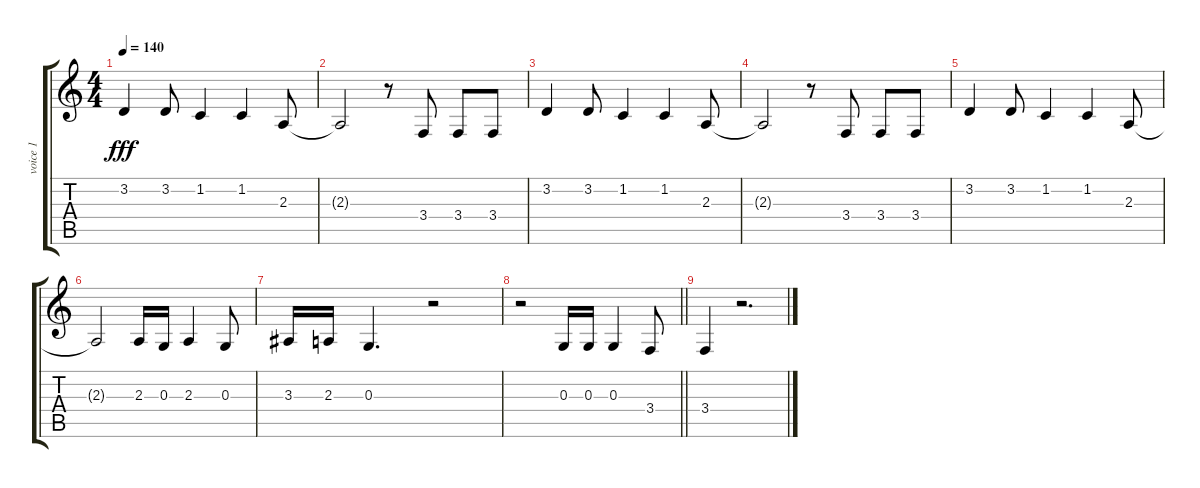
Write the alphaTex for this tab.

\track ("voice 1 " "voice 1 ") {instrument altosax}
\staff {score tabs}
\tuning (E4 B3 G3 D3 A2 E2) {hide}
\ts (4 4)
\tempo 140
\clef g2
\ks c
3.2.4{dy fff} 3.2.8 1.2.4 1.2.4 2.3.8 |
2.3{t}.2 r.8 3.4.8 3.4.8 3.4.8 |
3.2.4 3.2.8 1.2.4 1.2.4 2.3.8 |
2.3{t}.2 r.8 3.4.8 3.4.8 3.4.8 |
3.2.4 3.2.8 1.2.4 1.2.4 2.3.8 |
2.3{t}.2 2.3.16 0.3.16 2.3.4 0.3.8 |
3.3.16 2.3.16 0.3.4{d} r.2 |
\barLineRight lightlight
r.2 0.3.16 0.3.16 0.3.4 3.4.8 |
3.4.4 r.2{d}
